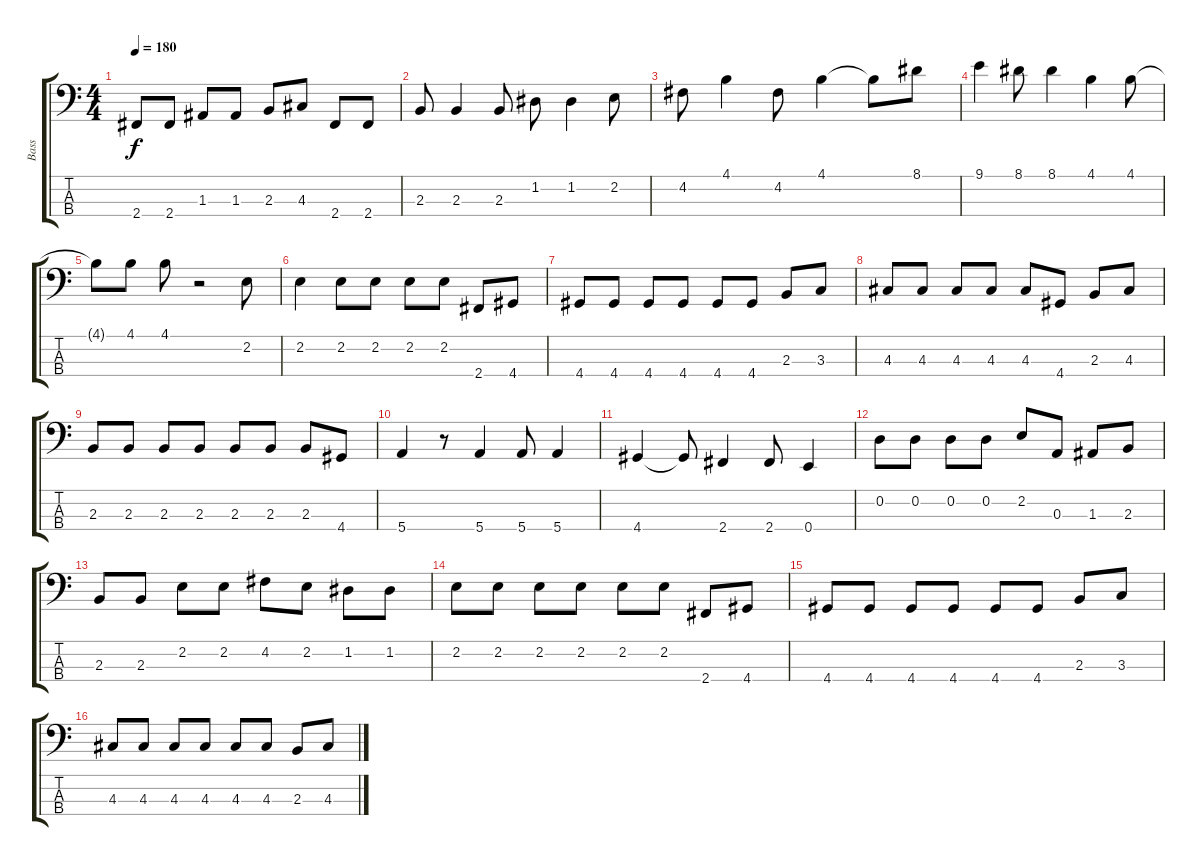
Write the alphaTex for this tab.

\track ("Bass" "Bass") {instrument electricbasspick}
\staff {score tabs}
\tuning (G2 D2 A1 E1) {hide}
\ts (4 4)
\tempo 180
\clef f4
\ks c
2.4.8{dy f} 2.4.8 1.3.8 1.3.8 2.3.8 4.3.8 2.4.8 2.4.8 |
2.3.8 2.3.4 2.3.8 1.2.8 1.2.4 2.2.8 |
4.2.8 4.1.4 4.2.8 4.1.4 4.1{t}.8 8.1.8 |
9.1.4 8.1.8 8.1.4 4.1.4 4.1.8 |
4.1{t}.8 4.1.8 4.1.8 r.2 2.2.8 |
\section ("" "")
2.2.4 2.2.8 2.2.8 2.2.8 2.2.8 2.4.8 4.4.8 |
4.4.8 4.4.8 4.4.8 4.4.8 4.4.8 4.4.8 2.3.8 3.3.8 |
4.3.8 4.3.8 4.3.8 4.3.8 4.3.8 4.4.8 2.3.8 4.3.8 |
2.3.8 2.3.8 2.3.8 2.3.8 2.3.8 2.3.8 2.3.8 4.4.8 |
5.4.4 r.8 5.4.4 5.4.8 5.4.4 |
4.4.4 4.4{t}.8 2.4.4 2.4.8 0.4.4 |
0.2.8 0.2.8 0.2.8 0.2.8 2.2.8 0.3.8 1.3.8 2.3.8 |
2.3.8 2.3.8 2.2.8 2.2.8 4.2.8 2.2.8 1.2.8 1.2.8 |
2.2.8 2.2.8 2.2.8 2.2.8 2.2.8 2.2.8 2.4.8 4.4.8 |
4.4.8 4.4.8 4.4.8 4.4.8 4.4.8 4.4.8 2.3.8 3.3.8 |
4.3.8 4.3.8 4.3.8 4.3.8 4.3.8 4.3.8 2.3.8 4.3.8
